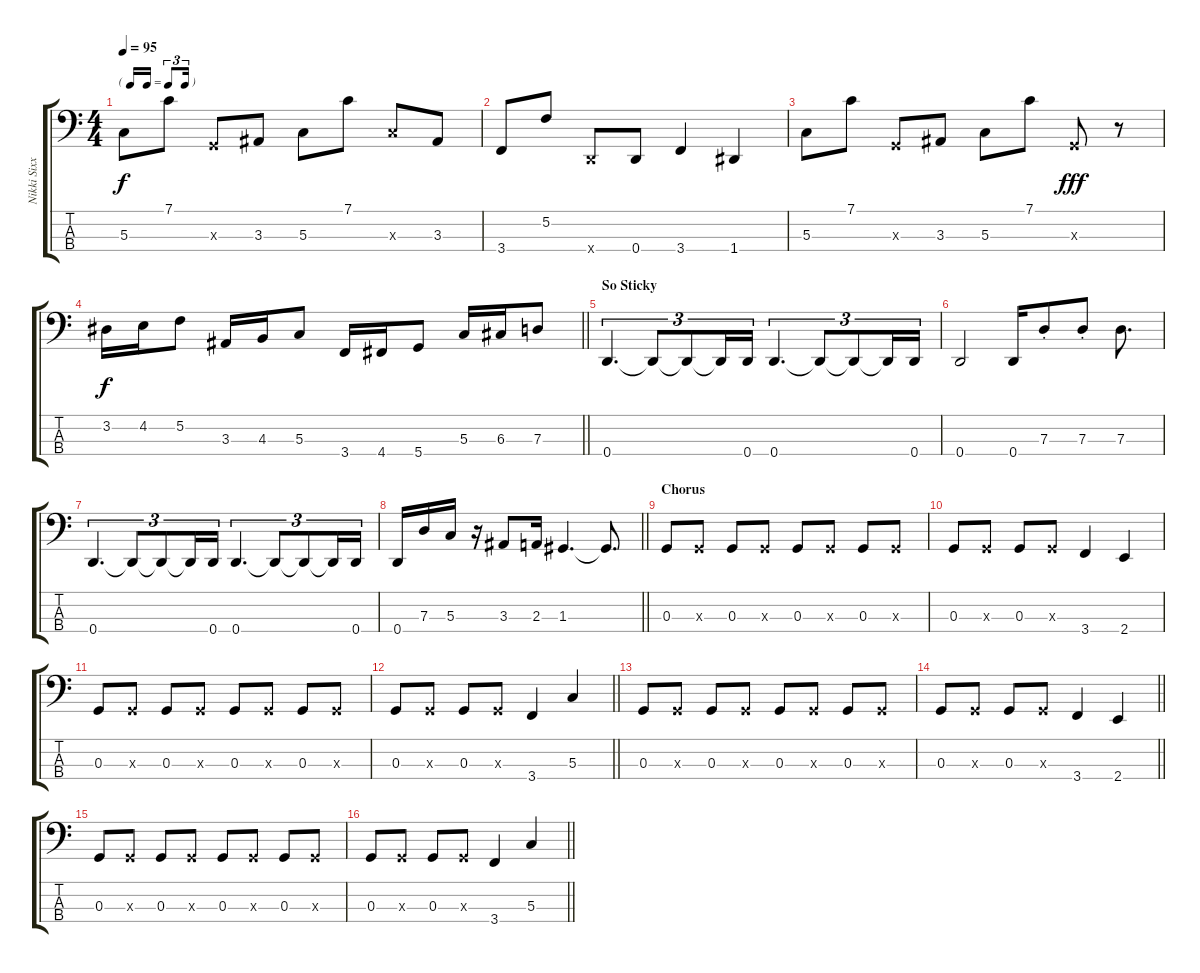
\track ("Nikki Sixx" "Nikki Sixx") {instrument electricbasspick}
\staff {score tabs}
\tuning (F2 C2 G1 D1) {hide}
\ts (4 4)
\tf triplet16th
\tempo 95
\clef f4
\ks c
5.3.8{dy f} 7.1.8 0.3{x}.8 3.3.8 5.3.8 7.1.8 5.3{x}.8 3.3.8 |
3.4.8 5.2.8 0.4{x}.8 0.4.8 3.4.4 1.4.4 |
5.3.8 7.1.8 0.3{x}.8 3.3.8 5.3.8 7.1.8 0.3{x}.8{dy fff} r.8 |
\barLineRight lightlight
3.2.16{dy f instrument electricbasspick} 4.2.16 5.2.8 3.3.16 4.3.16 5.3.8 3.4.16 4.4.16 5.4.8 5.3.16 6.3.16 7.3.8 |
\section ("" "So Sticky")
0.4.4{d tu (3 2)} 0.4{t}.8{tu (3 2)} 0.4{t}.8{tu (3 2)} 0.4{t}.16{tu (3 2)} 0.4.16{tu (3 2)} 0.4.4{d tu (3 2)} 0.4{t}.8{tu (3 2)} 0.4{t}.8{tu (3 2)} 0.4{t}.16{tu (3 2)} 0.4.16{tu (3 2)} |
0.4.2 0.4.16 7.3{st}.8 7.3{st}.8 7.3.8{d} |
0.4.4{d tu (3 2)} 0.4{t}.8{tu (3 2)} 0.4{t}.8{tu (3 2)} 0.4{t}.16{tu (3 2)} 0.4.16{tu (3 2)} 0.4.4{d tu (3 2)} 0.4{t}.8{tu (3 2)} 0.4{t}.8{tu (3 2)} 0.4{t}.16{tu (3 2)} 0.4.16{tu (3 2)} |
\barLineRight lightlight
0.4.16 7.3.16 5.3.16 r.16 3.3.8 2.3.16 1.3.4{d} 1.3{t}.8{d} |
\section ("" "Chorus")
0.3.8 0.3{x}.8 0.3.8 0.3{x}.8 0.3.8 0.3{x}.8 0.3.8 0.3{x}.8 |
0.3.8 0.3{x}.8 0.3.8 0.3{x}.8 3.4.4 2.4.4 |
0.3.8 0.3{x}.8 0.3.8 0.3{x}.8 0.3.8 0.3{x}.8 0.3.8 0.3{x}.8 |
\barLineRight lightlight
0.3.8 0.3{x}.8 0.3.8 0.3{x}.8 3.4.4 5.3.4 |
0.3.8 0.3{x}.8 0.3.8 0.3{x}.8 0.3.8 0.3{x}.8 0.3.8 0.3{x}.8 |
\barLineRight lightlight
0.3.8 0.3{x}.8 0.3.8 0.3{x}.8 3.4.4 2.4.4 |
0.3.8 0.3{x}.8 0.3.8 0.3{x}.8 0.3.8 0.3{x}.8 0.3.8 0.3{x}.8 |
\barLineRight lightlight
0.3.8 0.3{x}.8 0.3.8 0.3{x}.8 3.4.4 5.3.4
